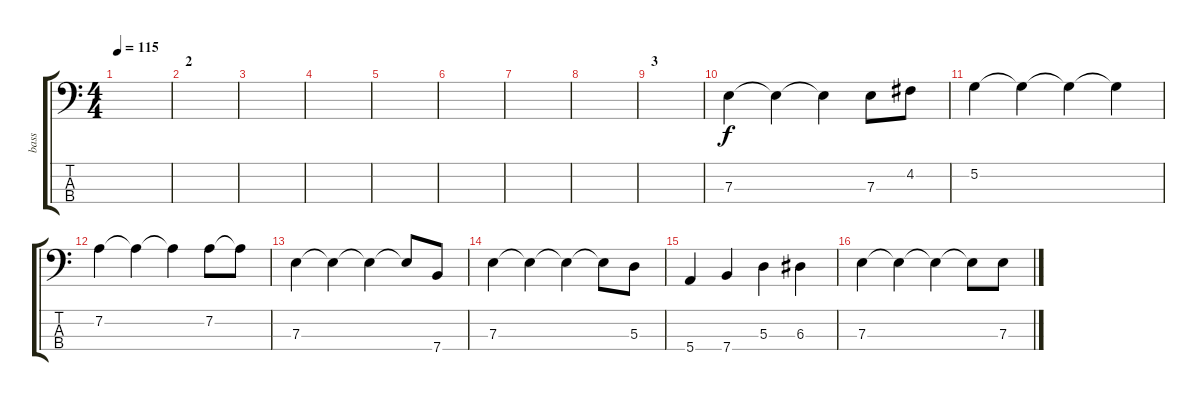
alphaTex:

\track ("bass" "bass") {instrument electricbassfinger}
\staff {score tabs}
\tuning (G2 D2 A1 E1) {hide}
\ts (4 4)
\tempo 115
\clef f4
\ks c
|
\section ("" "2")
|
|
|
|
|
|
|
\section ("" "3")
|
7.3.4 7.3{t}.4 7.3{t}.4 7.3.8 4.2.8 |
5.2.4 5.2{t}.4 5.2{t}.4 5.2{t}.4 |
7.2.4 7.2{t}.4 7.2{t}.4 7.2.8 7.2{t}.8 |
7.3.4 7.3{t}.4 7.3{t}.4 7.3{t}.8 7.4.8 |
7.3.4 7.3{t}.4 7.3{t}.4 7.3{t}.8 5.3.8 |
5.4.4 7.4.4 5.3.4 6.3.4 |
7.3.4 7.3{t}.4 7.3{t}.4 7.3{t}.8 7.3.8
